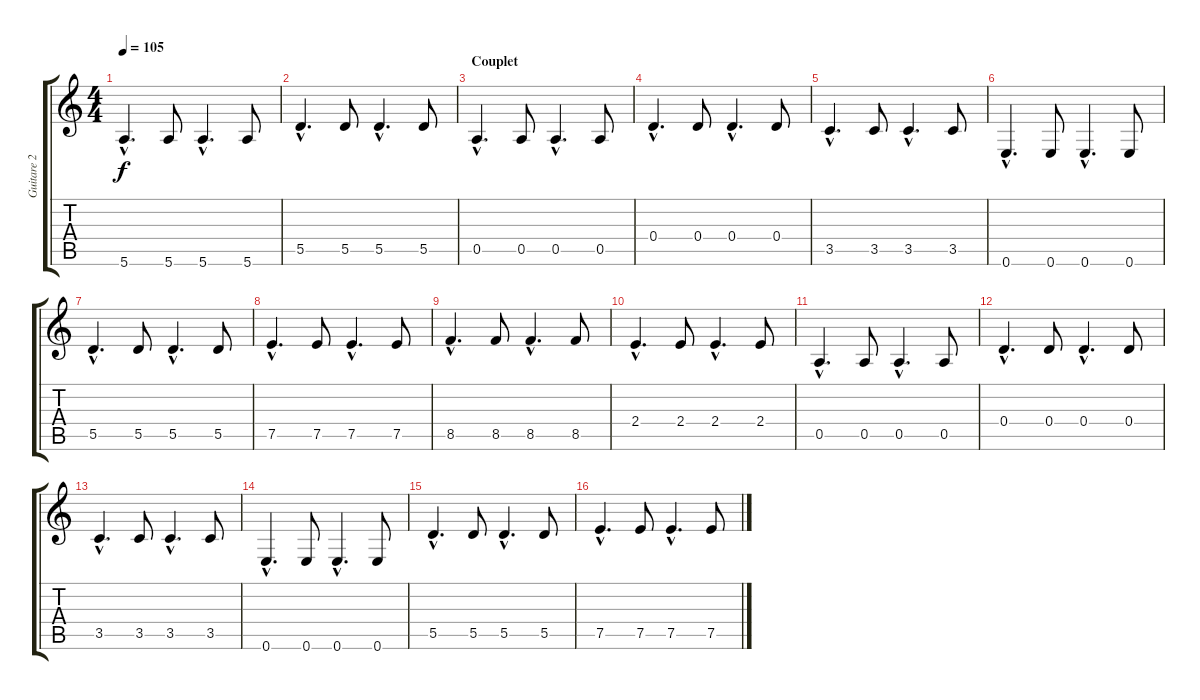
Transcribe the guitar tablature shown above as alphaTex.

\track ("Guitare 2" "Guitare 2") {instrument acousticguitarnylon}
\staff {score tabs}
\tuning (E4 B3 G3 D3 A2 E2) {hide}
\ts (4 4)
\tempo 105
\clef g2
\ks c
5.6{hac}.4{d dy f} 5.6.8 5.6{hac}.4{d} 5.6.8 |
5.5{hac}.4{d} 5.5.8 5.5{hac}.4{d} 5.5.8 |
\section ("" "Couplet")
0.5{hac}.4{d} 0.5.8 0.5{hac}.4{d} 0.5.8 |
0.4{hac}.4{d} 0.4.8 0.4{hac}.4{d} 0.4.8 |
3.5{hac}.4{d} 3.5.8 3.5{hac}.4{d} 3.5.8 |
0.6{hac}.4{d} 0.6.8 0.6{hac}.4{d} 0.6.8 |
5.5{hac}.4{d} 5.5.8 5.5{hac}.4{d} 5.5.8 |
7.5{hac}.4{d} 7.5.8 7.5{hac}.4{d} 7.5.8 |
8.5{hac}.4{d} 8.5.8 8.5{hac}.4{d} 8.5.8 |
2.4{hac}.4{d} 2.4.8 2.4{hac}.4{d} 2.4.8 |
0.5{hac}.4{d} 0.5.8 0.5{hac}.4{d} 0.5.8 |
0.4{hac}.4{d} 0.4.8 0.4{hac}.4{d} 0.4.8 |
3.5{hac}.4{d} 3.5.8 3.5{hac}.4{d} 3.5.8 |
0.6{hac}.4{d} 0.6.8 0.6{hac}.4{d} 0.6.8 |
5.5{hac}.4{d} 5.5.8 5.5{hac}.4{d} 5.5.8 |
7.5{hac}.4{d} 7.5.8 7.5{hac}.4{d} 7.5.8
